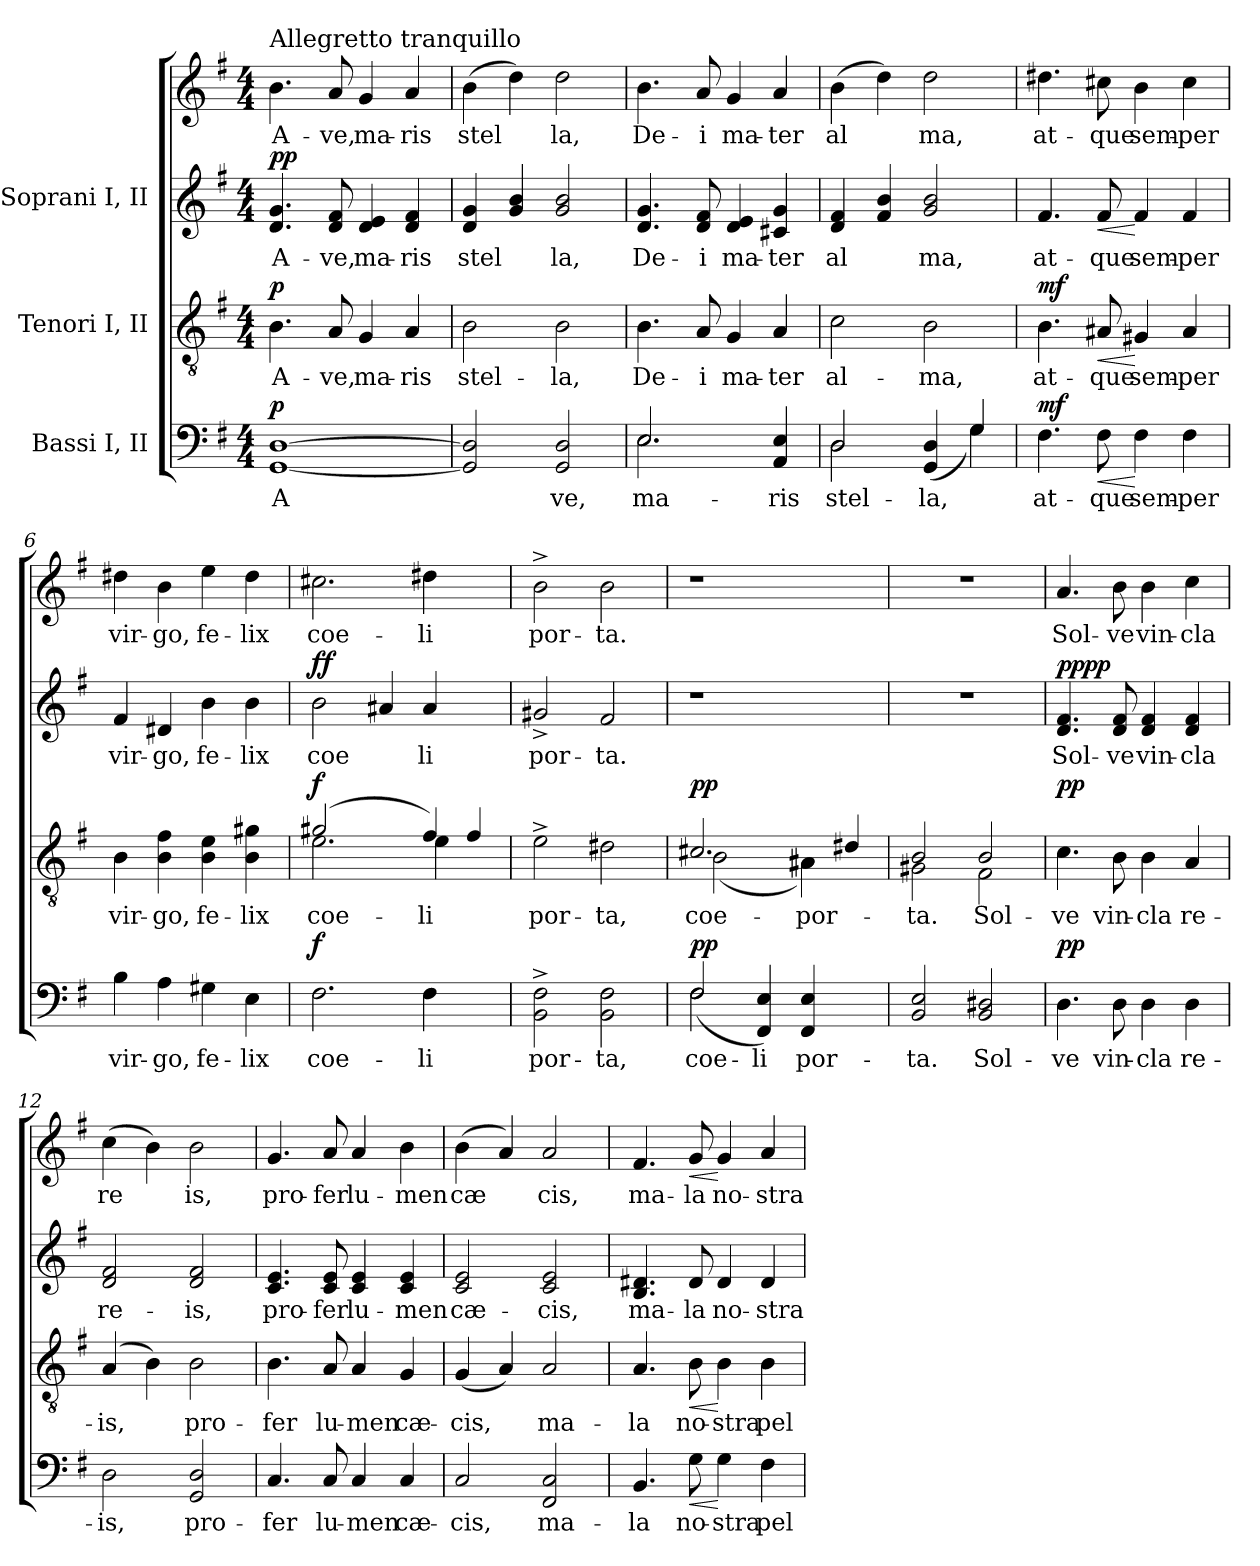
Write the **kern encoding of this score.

**kern	**text	**dynam	**kern	**text	**dynam	**kern	**text	**kern	**text	**dynam
*part3	*part3	*part3	*part2	*part2	*part2	*part1	*part1	*part1	*part1	*part1
*staff4	*staff4	*staff4	*staff3	*staff3	*staff3	*staff2	*staff2	*staff1	*staff1	*staff1/2
*I"Bassi I, II	*	*	*I"Tenori I, II	*	*	*I"Soprani I, II	*	*	*	*
!!LO:PB:g=z
*stria5	*	*	*stria5	*	*	*stria5	*	*stria5	*	*
*clefF4	*	*	*clefGv2	*	*	*clefG2	*	*clefG2	*	*
*k[f#]	*	*	*k[f#]	*	*	*k[f#]	*	*k[f#]	*	*
*G:	*	*	*G:	*	*	*G:	*	*G:	*	*
*M4/4	*	*	*M4/4	*	*	*M4/4	*	*M4/4	*	*
*MM63	*	*	*MM63	*	*	*MM63	*	*MM63	*	*
=1	=1	=1	=1	=1	=1	=1	=1	=1	=1	=1
!	!	!	!	!	!	!	!	!LO:TX:a:t=Allegretto tranquillo	!	!
!	!LO:LY:b	!LO:DY:a	!	!LO:LY:b	!LO:DY:a	!	!LO:LY:b	!	!LO:LY:b	!LO:DY:a=2
!	!	!	!	!	!	!	!	!	!	!LO:DY:n=1:a
[<1D [<1GG	A-	p	4.B\	A-	p	4.g/ 4.d/	A-	4.b\	A-	p p
!	!	!	!	!LO:LY:b	!	!	!LO:LY:b	!	!LO:LY:b	!
.	.	.	8A/	-ve,	.	8f#/ 8d/	-ve,	8a/	-ve,	.
!	!	!	!	!LO:LY:b	!	!	!LO:LY:b	!	!LO:LY:b	!
.	.	.	4G/	ma-	.	4e/ 4d/	ma-	4g/	ma-	.
!	!	!	!	!LO:LY:b	!	!	!LO:LY:b	!	!LO:LY:b	!
.	.	.	4A/	-ris	.	4f#/ 4d/	-ris	4a/	-ris	.
=2	=2	=2	=2	=2	=2	=2	=2	=2	=2	=2
!	!LO:LY:b	!	!	!LO:LY:b	!	!	!LO:LY:b	!	!LO:LY:b	!
2D/] 2GG/]	-	.	2B\	stel-	.	4g/ 4d/	stel-	(>4b\	stel-	.
!	!	!	!	!	!	!	!LO:LY:b	!	!LO:LY:b	!
.	.	.	.	.	.	4b/ 4g/	-	4dd\)	-	.
!	!LO:LY:b	!	!	!LO:LY:b	!	!	!LO:LY:b	!	!LO:LY:b	!
2D/ 2GG/	ve,	.	2B\	-la,	.	2b/ 2g/	la,	2dd\	la,	.
=3	=3	=3	=3	=3	=3	=3	=3	=3	=3	=3
*^	*	*	*	*	*	*	*	*	*	*
!	!	!LO:LY:b	!	!	!LO:LY:b	!	!	!LO:LY:b	!	!LO:LY:b	!
2.E/	2.E\	ma-	.	4.B\	De-	.	4.g/ 4.d/	De-	4.b\	De-	.
!	!	!	!	!	!LO:LY:b	!	!	!LO:LY:b	!	!LO:LY:b	!
.	.	.	.	8A/	-i	.	8f#/ 8d/	-i	8a/	-i	.
!	!	!	!	!	!LO:LY:b	!	!	!LO:LY:b	!	!LO:LY:b	!
.	.	.	.	4G/	ma-	.	4e/ 4d/	ma-	4g/	ma-	.
!	!	!LO:LY:b	!	!	!LO:LY:b	!	!	!LO:LY:b	!	!LO:LY:b	!
4E/ 4AA/	4ryy	-ris	.	4A/	-ter	.	4g/ 4c#X/	-ter	4a/	-ter	.
=4	=4	=4	=4	=4	=4	=4	=4	=4	=4	=4	=4
!	!	!LO:LY:b	!	!	!LO:LY:b	!	!	!LO:LY:b	!	!LO:LY:b	!
2D/	2D\	stel-	.	2c\	al-	.	4f#/ 4d/	al-	(>4b\	al-	.
!	!	!	!	!	!	!	!	!LO:LY:b	!	!LO:LY:b	!
.	.	.	.	.	.	.	4b/ 4f#/	-	4dd\)	-	.
!	!	!LO:LY:b	!	!	!LO:LY:b	!	!	!LO:LY:b	!	!LO:LY:b	!
(>4D/ 4GG/	4ryy	-la,	.	2B\	-ma,	.	2b/ 2g/	ma,	2dd\	ma,	.
!	!	!LO:LY:b	!	!	!	!	!	!	!	!	!
4G/	4G\)	.	.	.	.	.	.	.	.	.	.
!!LO:LB:g=z
=5	=5	=5	=5	=5	=5	=5	=5	=5	=5	=5	=5
!	!	!LO:LY:b	!LO:DY:a	!	!LO:LY:b	!LO:DY:a	!	!LO:LY:b	!	!LO:LY:b	!LO:DY:a=2
!	!	!	!	!	!	!	!	!	!	!	!LO:DY:n=1:a
*v	*v	*	*	*	*	*	*	*	*	*	*
4.F#\	at-	mf	4.B\	at-	mf	4.f#/	at-	4.dd#X\	at-	mf mf
!	!LO:LY:b	!LO:HP:b	!	!LO:LY:b	!LO:HP:b	!	!LO:LY:b	!	!LO:LY:b	!LO:HP:b=2
!	!	!	!	!	!	!	!	!	!	!LO:HP:n=1:b
8F#\	-que	<	8A#X/	-que	<	8f#/	-que	8cc#X\	-que	< <
!	!LO:LY:b	!	!	!LO:LY:b	!	!	!LO:LY:b	!	!LO:LY:b	!
4F#\	sem-	[	4G#X/	sem-	[	4f#/	sem-	4b\	sem-	[
!	!LO:LY:b	!	!	!LO:LY:b	!	!	!LO:LY:b	!	!LO:LY:b	!
4F#\	-per	.	4A#/	-per	.	4f#/	-per	4cc#\	-per	.
=6	=6	=6	=6	=6	=6	=6	=6	=6	=6	=6
!	!LO:LY:b	!	!	!LO:LY:b	!	!	!LO:LY:b	!	!LO:LY:b	!
4B\	vir-	.	4B\	vir-	.	4f#/	vir-	4dd#X\	vir-	.
!	!LO:LY:b	!	!	!LO:LY:b	!	!	!LO:LY:b	!	!LO:LY:b	!
4A\	-go,	.	4f#\ 4B\	-go,	.	4d#X/	-go,	4b\	-go,	.
!	!LO:LY:b	!	!	!LO:LY:b	!	!	!LO:LY:b	!	!LO:LY:b	!
4G#X\	fe-	.	4e\ 4B\	fe-	.	4b\	fe-	4ee\	fe-	.
!	!LO:LY:b	!	!	!LO:LY:b	!	!	!LO:LY:b	!	!LO:LY:b	!
4E\	-lix	.	4g#X\ 4B\	-lix	.	4b\	-lix	4dd#\	-lix	.
.	.	.	.	.	.	.	.	.	.	[
=7	=7	=7	=7	=7	=7	=7	=7	=7	=7	=7
!	!LO:LY:b	!LO:DY:a	!	!LO:LY:b	!LO:DY:a	!	!LO:LY:b	!	!LO:LY:b	!LO:DY:a=2
*	*	*	*^	*	*	*	*	*	*	*
!	!	!	!	!	!	!	!	!	!	!	!LO:DY:n=1:a
2.F#\	coe-	f	2.e\	(>2g#X/	coe-	f	2b\	coe-	2.cc#X\	coe-	f f
!	!	!	!	!	!	!	!	!LO:LY:b	!	!	!
.	.	.	.	4ryy	.	.	4a#X/	-	.	.	.
!	!LO:LY:b	!	!	!	!LO:LY:b	!	!	!	!	!	!
!	!	!	!	!	!LO:LY:b	!	!	!LO:LY:b	!	!LO:LY:b	!
4F#\	-li	.	4f#/)	4e\	li	.	4a#/	li	4dd#X\	-li	.
4ryy	.	.	4f#/	4ryy	.	.	4ryy	.	4ryy	.	.
=8	=8	=8	=8	=8	=8	=8	=8	=8	=8	=8	=8
!	!LO:LY:b	!	!	!	!LO:LY:b	!	!	!LO:LY:b	!	!LO:LY:b	!
*	*	*	*v	*v	*	*	*	*	*	*	*
2F#\^> 2BB\^>	por-	.	2e^>\	por-	.	2g#X^</	por-	2b^>\	por-	.
!	!LO:LY:b	!	!	!LO:LY:b	!	!	!LO:LY:b	!	!LO:LY:b	!
2F#\ 2BB\	-ta,	.	2d#X\	-ta,	.	2f#/	-ta.	2b\	-ta.	.
=9	=9	=9	=9	=9	=9	=9	=9	=9	=9	=9
*^	*	*	*	*	*	*	*	*	*	*
!	!	!LO:LY:b	!LO:DY:a	!	!LO:LY:b	!LO:DY:a	!	!	!	!	!
*	*	*	*	*^	*	*	*	*	*	*	*
2F#/	(>2F#\	coe-	pp	2.c#X/	(>2B\	coe-	pp	1r	.	1r	.	.
!	!	!LO:LY:b	!	!	!	!	!	!	!	!	!	!
4E/ 4FF#/)	4ryy	-li	.	.	4ryy	.	.	.	.	.	.	.
!	!	!LO:LY:b	!	!	!	!LO:LY:b	!	!	!	!	!	!
!	!	!	!	!	!	!LO:LY:b	!	!	!	!	!	!
4E/ 4FF#/	2ryy	por-	.	4A#X\)	4A#\	por-	.	.	.	.	.	.
4ryy	.	.	.	4d#X/	4ryy	.	.	4ryy	.	4ryy	.	.
*v	*v	*	*	*	*	*	*	*	*	*	*	*
!!LO:LB:g=z
=10	=10	=10	=10	=10	=10	=10	=10	=10	=10	=10	=10
!	!LO:LY:b	!	!	!	!LO:LY:b	!	!	!	!	!	!
2E/ 2BB/	-ta.	.	2B/	2G#X\	-ta.	.	1r	.	1r	.	.
!	!LO:LY:b	!	!	!	!LO:LY:b	!	!	!	!	!	!
2D#X/ 2BB/	Sol-	.	2B/	2F#\	Sol-	.	.	.	.	.	.
=11	=11	=11	=11	=11	=11	=11	=11	=11	=11	=11	=11
!	!LO:LY:b	!LO:DY:a	!	!	!LO:LY:b	!LO:DY:a	!	!LO:LY:b	!	!LO:LY:b	!LO:DY:a=2
!	!	!	!	!	!	!	!	!	!	!	!LO:DY:n=1:a
*	*	*	*v	*v	*	*	*	*	*	*	*
4.D\	-ve	pp	4.c\	-ve	pp	4.f#/ 4.d/	Sol-	4.a/	Sol-	pp pp
!	!LO:LY:b	!	!	!LO:LY:b	!	!	!LO:LY:b	!	!LO:LY:b	!
8D\	vin-	.	8B\	vin-	.	8f#/ 8d/	-ve	8b\	-ve	.
!	!LO:LY:b	!	!	!LO:LY:b	!	!	!LO:LY:b	!	!LO:LY:b	!
4D\	-cla	.	4B\	-cla	.	4f#/ 4d/	vin-	4b\	vin-	.
!	!LO:LY:b	!	!	!LO:LY:b	!	!	!LO:LY:b	!	!LO:LY:b	!
4D\	re-	.	4A/	re-	.	4f#/ 4d/	-cla	4cc\	-cla	.
=12	=12	=12	=12	=12	=12	=12	=12	=12	=12	=12
!	!LO:LY:b	!	!	!LO:LY:b	!	!	!LO:LY:b	!	!LO:LY:b	!
2D\	-is,	.	(>4A/	-is,	.	2f#/ 2d/	re-	(>4cc\	re-	.
!	!	!	!	!LO:LY:b	!	!	!	!	!LO:LY:b	!
.	.	.	4B\)	.	.	.	.	4b\)	-	.
!	!LO:LY:b	!	!	!LO:LY:b	!	!	!LO:LY:b	!	!LO:LY:b	!
2D/ 2GG/	pro-	.	2B\	pro-	.	2f#/ 2d/	-is,	2b\	is,	.
=13	=13	=13	=13	=13	=13	=13	=13	=13	=13	=13
!	!LO:LY:b	!	!	!LO:LY:b	!	!	!LO:LY:b	!	!LO:LY:b	!
4.C/	-fer	.	4.B\	-fer	.	4.e/ 4.c/	pro-	4.g/	pro-	.
!	!LO:LY:b	!	!	!LO:LY:b	!	!	!LO:LY:b	!	!LO:LY:b	!
8C/	lu-	.	8A/	lu-	.	8e/ 8c/	-fer	8a/	-fer	.
!	!LO:LY:b	!	!	!LO:LY:b	!	!	!LO:LY:b	!	!LO:LY:b	!
4C/	-men	.	4A/	-men	.	4e/ 4c/	lu-	4a/	lu-	.
!	!LO:LY:b	!	!	!LO:LY:b	!	!	!LO:LY:b	!	!LO:LY:b	!
4C/	cæ-	.	4G/	cæ-	.	4e/ 4c/	-men	4b\	-men	.
=14	=14	=14	=14	=14	=14	=14	=14	=14	=14	=14
!	!LO:LY:b	!	!	!LO:LY:b	!	!	!LO:LY:b	!	!LO:LY:b	!
2C/	-cis,	.	(>4G/	-cis,	.	2e/ 2c/	cæ-	(>4b\	cæ-	.
!	!	!	!	!LO:LY:b	!	!	!	!	!LO:LY:b	!
.	.	.	4A/)	.	.	.	.	4a/)	-	.
!	!LO:LY:b	!	!	!LO:LY:b	!	!	!LO:LY:b	!	!LO:LY:b	!
2C/ 2FF#/	ma-	.	2A/	ma-	.	2e/ 2c/	-cis,	2a/	cis,	.
!!LO:PB:g=z
=15	=15	=15	=15	=15	=15	=15	=15	=15	=15	=15
!	!LO:LY:b	!	!	!LO:LY:b	!	!	!LO:LY:b	!	!LO:LY:b	!
4.BB/	-la	.	4.A/	-la	.	4.d#X/ 4.B/	ma-	4.f#/	ma-	.
!	!LO:LY:b	!LO:HP:b	!	!LO:LY:b	!LO:HP:b	!	!LO:LY:b	!	!LO:LY:b	!LO:HP:b
8G\	no-	<	8B\	no-	<	8d#/	-la	8g/	-la	<
!	!LO:LY:b	!	!	!LO:LY:b	!	!	!LO:LY:b	!	!LO:LY:b	!
4G\	-stra	[	4B\	-stra	[	4d#/	no-	4g/	no-	[
!	!LO:LY:b	!	!	!LO:LY:b	!	!	!LO:LY:b	!	!LO:LY:b	!
4F#\	pel-	.	4B\	pel-	.	4d#/	-stra	4a/	-stra	.
=	=	=	=	=	=	=	=	=	=	=
*-	*-	*-	*-	*-	*-	*-	*-	*-	*-	*-
